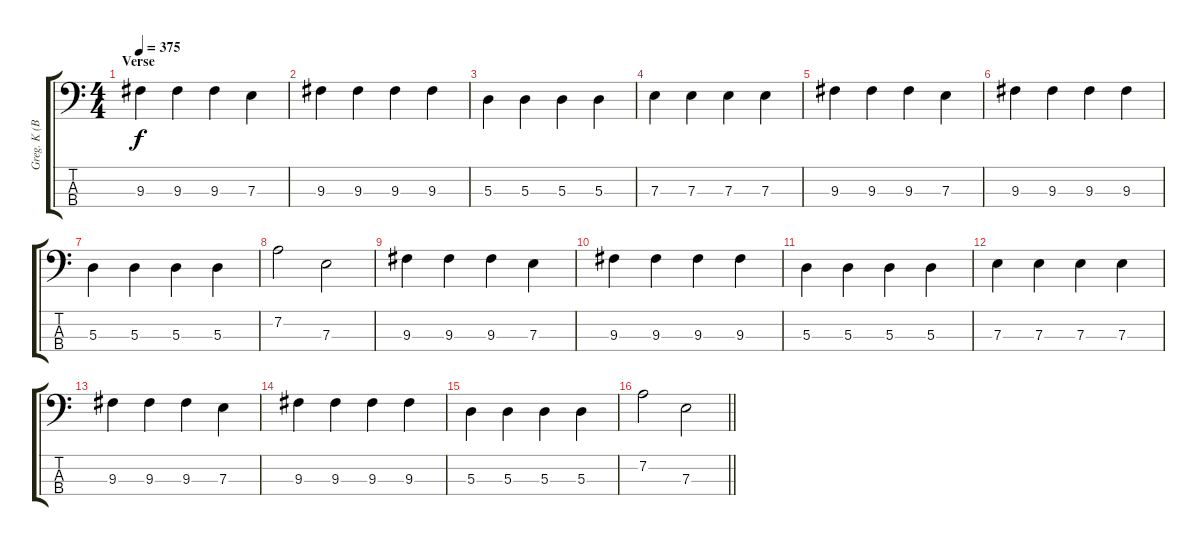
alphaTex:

\track ("Greg. K (Bass)" "Greg. K (B") {instrument electricbasspick}
\staff {score tabs}
\tuning (G2 D2 A1 E1) {hide}
\ts (4 4)
\section ("" "Verse")
\tempo 375
\clef f4
\ks c
9.3.4{dy f} 9.3.4 9.3.4 7.3.4 |
9.3.4 9.3.4 9.3.4 9.3.4 |
5.3.4 5.3.4 5.3.4 5.3.4 |
7.3.4 7.3.4 7.3.4 7.3.4 |
9.3.4 9.3.4 9.3.4 7.3.4 |
9.3.4 9.3.4 9.3.4 9.3.4 |
5.3.4 5.3.4 5.3.4 5.3.4 |
7.2.2 7.3.2 |
9.3.4 9.3.4 9.3.4 7.3.4 |
9.3.4 9.3.4 9.3.4 9.3.4 |
5.3.4 5.3.4 5.3.4 5.3.4 |
7.3.4 7.3.4 7.3.4 7.3.4 |
9.3.4 9.3.4 9.3.4 7.3.4 |
9.3.4 9.3.4 9.3.4 9.3.4 |
5.3.4 5.3.4 5.3.4 5.3.4 |
\barLineRight lightlight
7.2.2 7.3.2
